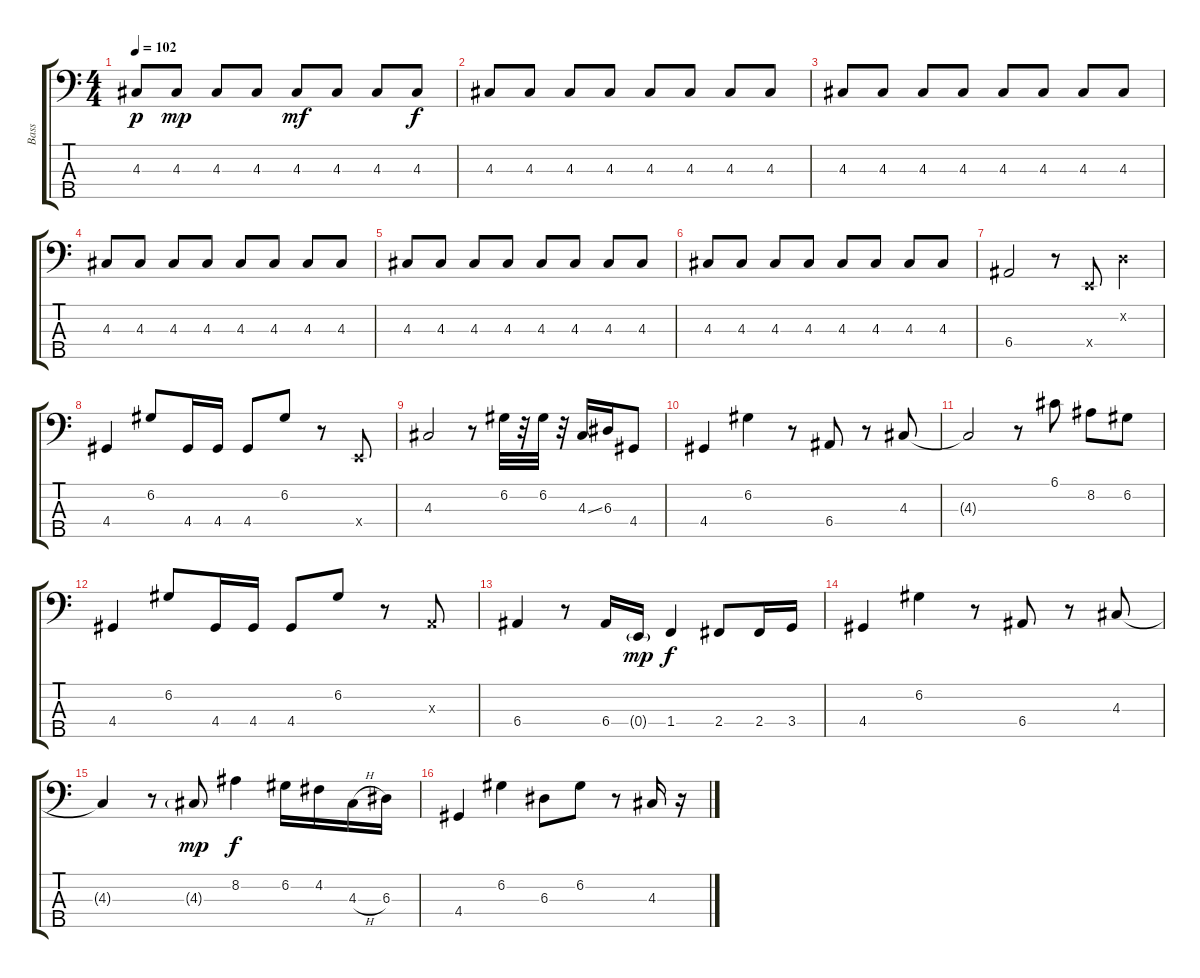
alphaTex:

\track ("Bass" "Bass") {instrument electricbassfinger}
\staff {score tabs}
\tuning (G2 D2 A1 E1 B0) {hide}
\ts (4 4)
\tempo 102
\clef f4
\ks c
4.3.8{dy p} 4.3.8{dy mp} 4.3.8 4.3.8 4.3.8{dy mf} 4.3.8 4.3.8 4.3.8{dy f} |
4.3.8 4.3.8 4.3.8 4.3.8 4.3.8 4.3.8 4.3.8 4.3.8 |
4.3.8 4.3.8 4.3.8 4.3.8 4.3.8 4.3.8 4.3.8 4.3.8 |
4.3.8 4.3.8 4.3.8 4.3.8 4.3.8 4.3.8 4.3.8 4.3.8 |
4.3.8 4.3.8 4.3.8 4.3.8 4.3.8 4.3.8 4.3.8 4.3.8 |
4.3.8 4.3.8 4.3.8 4.3.8 4.3.8 4.3.8 4.3.8 4.3.8 |
6.4.2 r.8 0.4{x}.8 0.2{x}.4 |
4.4.4 6.2.8 4.4.16 4.4.16 4.4.8 6.2.8 r.8 0.4{x}.8 |
4.3.2 r.8 6.2.32 r.32 6.2.32 r.32 4.3{ss}.16 6.3.16 4.4.8 |
4.4.4 6.2.4 r.8 6.4.8 r.8 4.3.8 |
4.3{t}.2 r.8 6.1.8 8.2.8 6.2.8 |
4.4.4 6.2.8 4.4.16 4.4.16 4.4.8 6.2.8 r.8 0.3{x}.8 |
6.4.4 r.8 6.4.16 0.4{g}.16{dy mp} 1.4.4{dy f} 2.4.8 2.4.16 3.4.16 |
4.4.4 6.2.4 r.8 6.4.8 r.8 4.3.8 |
4.3{t}.4 r.8 4.3{g}.8{dy mp} 8.2.4{dy f} 6.2.16 4.2.16 4.3{h}.16 6.3.16 |
4.4.4 6.2.4 6.3.8 6.2.8 r.8 4.3.16 r.16
